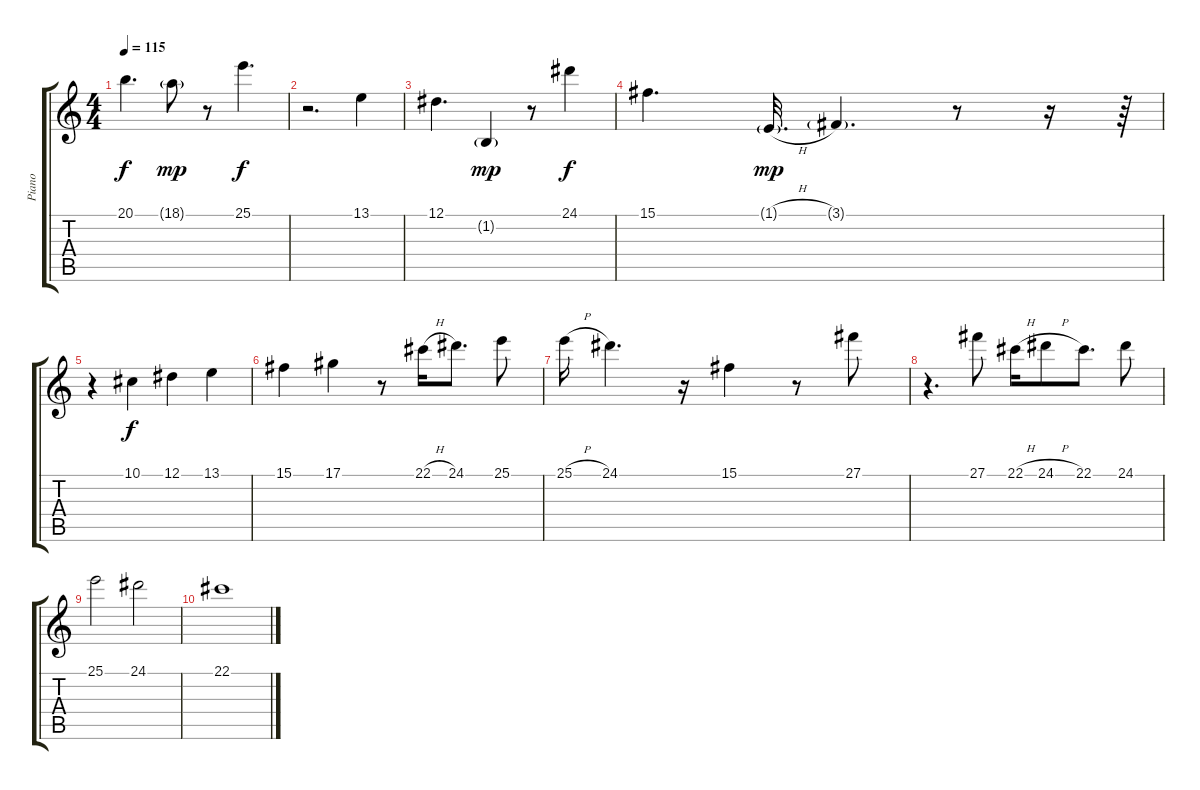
\track ("Piano" "Piano") {instrument acousticgrandpiano}
\staff {score tabs}
\tuning (Eb4 Bb3 Gb3 Db3 Ab2 Eb2) {hide}
\ts (4 4)
\tempo 115
\clef g2
\ks c
20.1.4{d dy f} 18.1{g}.8{dy mp} r.8 25.1.4{d dy f} |
r.2{d} 13.1.4 |
12.1.4{d} 1.2{g}.4{dy mp} r.8 24.1.4{dy f} |
15.1.4{d} 1.1{h g}.32{d dy mp} 3.1{g}.4{d} r.8 r.16 r.64 |
r.4 10.1.4{dy f} 12.1.4 13.1.4 |
15.1.4 17.1.4 r.8 22.1{h}.16 24.1.8{d} 25.1.8 |
25.1{h}.16 24.1.4{d} r.16 15.1.4 r.8 27.1.8 |
r.4{d} 27.1.8 22.1{h}.16 24.1{h}.8 22.1.8{d} 24.1.8 |
25.1.2 24.1.2 |
22.1.1
